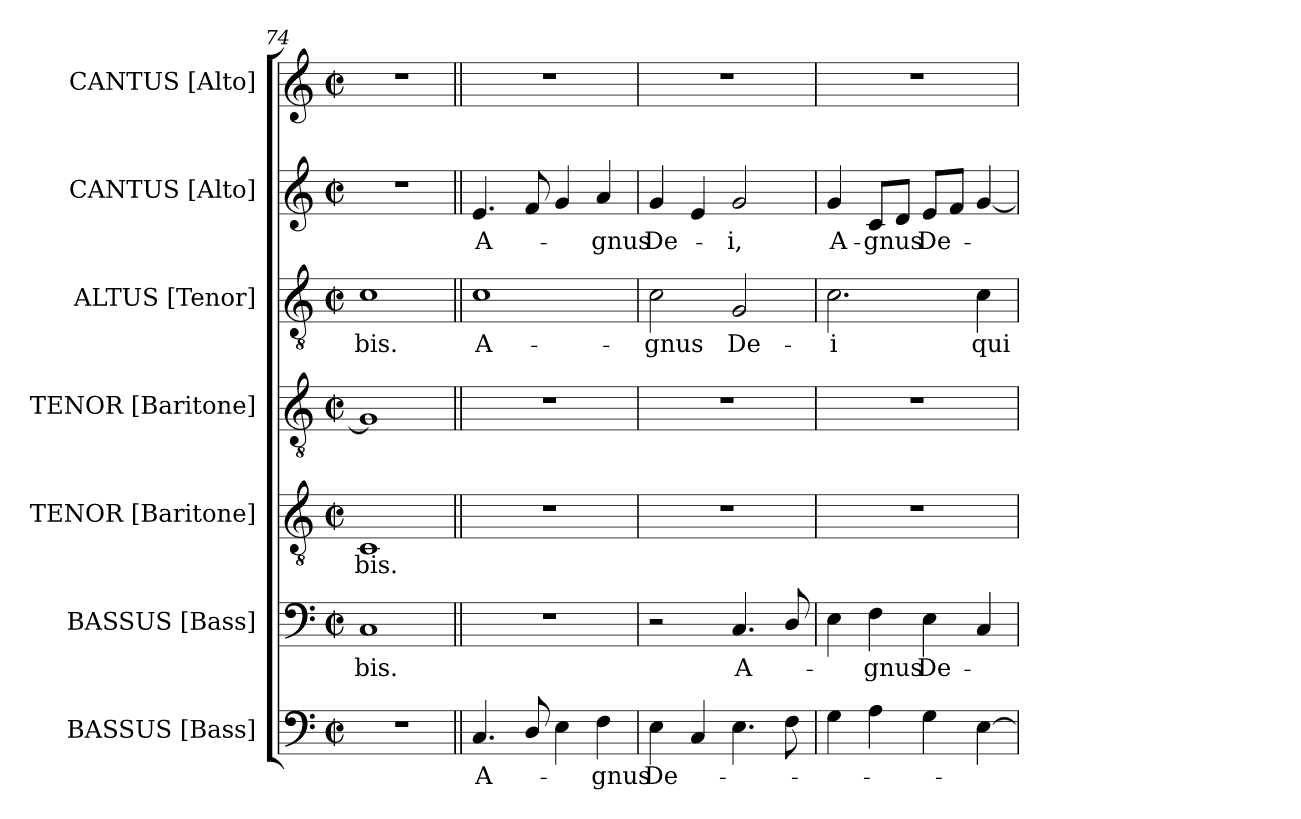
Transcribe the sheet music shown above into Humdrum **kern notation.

**kern	**text	**kern	**text	**kern	**text	**kern	**kern	**text	**kern	**text	**kern
*part7	*part7	*part6	*part6	*part5	*part5	*part4	*part3	*part3	*part2	*part2	*part1
*staff7	*staff7	*staff6	*staff6	*staff5	*staff5	*staff4	*staff3	*staff3	*staff2	*staff2	*staff1
*I"BASSUS [Bass]	*	*I"BASSUS [Bass]	*	*I"TENOR [Baritone]	*	*I"TENOR [Baritone]	*I"ALTUS [Tenor]	*	*I"CANTUS [Alto]	*	*I"CANTUS [Alto]
*I'B.	*	*I'B.	*	*I'Bar.	*	*I'Bar.	*I'T.	*	*I'A.	*	*I'A.
*clefF4	*	*clefF4	*	*clefGv2	*	*clefGv2	*clefGv2	*	*clefG2	*	*clefG2
*	*	*	*	*ITrd7c12	*	*ITrd7c12	*ITrd7c12	*	*	*	*
*k[]	*	*k[]	*	*k[]	*	*k[]	*k[]	*	*k[]	*	*k[]
*C:	*	*C:	*	*C:	*	*C:	*C:	*	*C:	*	*C:
*M2/2	*	*M2/2	*	*M2/2	*	*M2/2	*M2/2	*	*M2/2	*	*M2/2
*met(c|)	*	*met(c|)	*	*met(c|)	*	*met(c|)	*met(c|)	*	*met(c|)	*	*met(c|)
=74	=74	=74	=74	=74	=74	=74	=74	=74	=74	=74	=74
!	!	!	!LO:LY:b:color=#000000	!	!	!	!	!	!	!	!
!	!	!	!	!	!LO:LY:b:color=#000000	!	!	!	!	!	!
!	!	!	!	!	!	!	!	!LO:LY:b:color=#000000	!	!	!
1r	.	1Ci	-bis.	1CCi	-bis.	1GGi]	1Ci	-bis.	1r	.	1r
!!LO:PB:g=z
=75||	=75||	=75||	=75||	=75||	=75||	=75||	=75||	=75||	=75||	=75||	=75||
!	!LO:LY:b:color=#000000	!	!	!	!	!	!	!	!	!	!
!	!	!	!	!	!	!	!	!LO:LY:b:color=#000000	!	!	!
!	!	!	!	!	!	!	!	!	!	!LO:LY:b:color=#000000	!
4.Ci/	A-	1r	.	1r	.	1r	1Ci	A-	4.ei/	A-	1r
8Di/	.	.	.	.	.	.	.	.	8fi/	.	.
4Ei\	.	.	.	.	.	.	.	.	4gi/	.	.
!	!LO:LY:b:color=#000000	!	!	!	!	!	!	!	!	!	!
!	!	!	!	!	!	!	!	!	!	!LO:LY:b:color=#000000	!
4Fi\	-gnus	.	.	.	.	.	.	.	4ai/	-gnus	.
=76	=76	=76	=76	=76	=76	=76	=76	=76	=76	=76	=76
!	!LO:LY:b:color=#000000	!	!	!	!	!	!	!	!	!	!
!	!	!	!	!	!	!	!	!LO:LY:b:color=#000000	!	!	!
!	!	!	!	!	!	!	!	!	!	!LO:LY:b:color=#000000	!
4Ei\	De-	2r	.	1r	.	1r	2Ci\	-gnus	4gi/	De-	1r
4Ci/	.	.	.	.	.	.	.	.	4ei/	.	.
!	!	!	!LO:LY:b:color=#000000	!	!	!	!	!	!	!	!
!	!	!	!	!	!	!	!	!LO:LY:b:color=#000000	!	!	!
!	!	!	!	!	!	!	!	!	!	!LO:LY:b:color=#000000	!
4.Ei\	.	4.Ci/	A-	.	.	.	2GGi/	De-	2gi/	-i,	.
8Fi\	.	8Di/	.	.	.	.	.	.	.	.	.
=77	=77	=77	=77	=77	=77	=77	=77	=77	=77	=77	=77
!	!	!	!	!	!	!	!	!LO:LY:b:color=#000000	!	!	!
!	!	!	!	!	!	!	!	!	!	!LO:LY:b:color=#000000	!
4Gi\	.	4Ei\	.	1r	.	1r	2.Ci\	-i	4gi/	A-	1r
!	!	!	!LO:LY:b:color=#000000	!	!	!	!	!	!	!	!
!	!	!	!	!	!	!	!	!	!	!LO:LY:b:color=#000000	!
4Ai\	.	4Fi\	-gnus	.	.	.	.	.	8ci/L	-gnus	.
.	.	.	.	.	.	.	.	.	8di/J	.	.
!	!	!	!LO:LY:b:color=#000000	!	!	!	!	!	!	!	!
!	!	!	!	!	!	!	!	!	!	!LO:LY:b:color=#000000	!
4Gi\	.	4Ei\	De-	.	.	.	.	.	8ei/L	De-	.
.	.	.	.	.	.	.	.	.	8fi/J	.	.
!	!	!	!	!	!	!	!	!LO:LY:b:color=#000000	!	!	!
[>4Ei\	.	4Ci/	.	.	.	.	4Ci\	qui	[<4gi/	.	.
=	=	=	=	=	=	=	=	=	=	=	=
*-	*-	*-	*-	*-	*-	*-	*-	*-	*-	*-	*-
